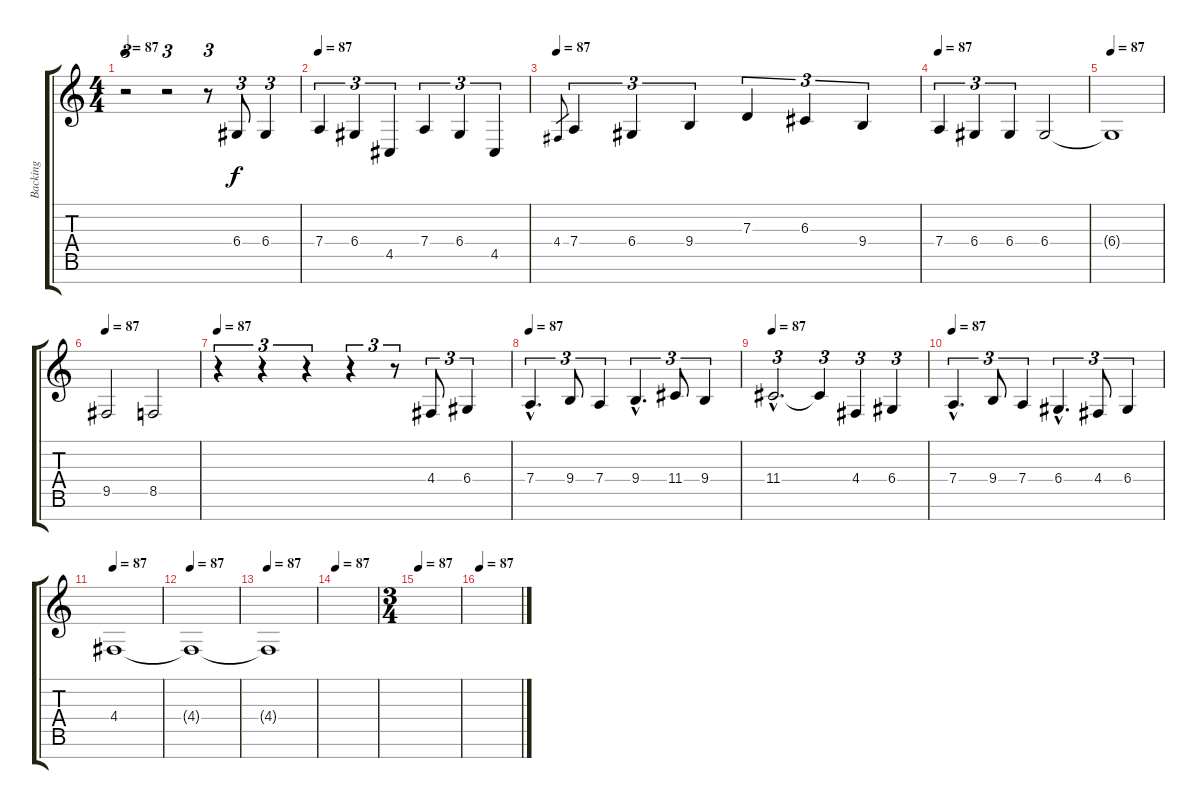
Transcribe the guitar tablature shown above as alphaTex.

\track ("Backing" "Backing") {instrument flute}
\staff {score tabs}
\tuning (E4 B3 G3 D3 A2 E2 B1) {hide}
\ts (4 4)
\tempo 87
\clef g2
\ks c
r.2{tu (3 2) dy f} r.2{tu (3 2)} r.8{tu (3 2)} 6.4.8{tu (3 2)} 6.4.4{tu (3 2)} |
\tempo 87
7.4.4{tu (3 2)} 6.4.4{tu (3 2)} 4.5.4{tu (3 2)} 7.4.4{tu (3 2)} 6.4.4{tu (3 2)} 4.5.4{tu (3 2)} |
\tempo 87
4.4.8{gr} 7.4.4{tu (3 2)} 6.4.4{tu (3 2)} 9.4.4{tu (3 2)} 7.3.4{tu (3 2)} 6.3.4{tu (3 2)} 9.4.4{tu (3 2)} |
\tempo 87
7.4.4{tu (3 2)} 6.4.4{tu (3 2)} 6.4.4{tu (3 2)} 6.4.2 |
\tempo 87
6.4{t}.1 |
\tempo 87
9.5.2 8.5.2 |
\tempo 87
r.4{tu (3 2)} r.4{tu (3 2)} r.4{tu (3 2)} r.4{tu (3 2)} r.8{tu (3 2)} 4.4.8{tu (3 2)} 6.4.4{tu (3 2)} |
\tempo 87
7.4{hac}.4{d tu (3 2)} 9.4.8{tu (3 2)} 7.4.4{tu (3 2)} 9.4{hac}.4{d tu (3 2)} 11.4.8{tu (3 2)} 9.4.4{tu (3 2)} |
\tempo 87
11.4{hac}.2{d tu (3 2)} 11.4{t}.4{tu (3 2)} 4.4.4{tu (3 2)} 6.4.4{tu (3 2)} |
\tempo 87
7.4{hac}.4{d tu (3 2)} 9.4.8{tu (3 2)} 7.4.4{tu (3 2)} 6.4{hac}.4{d tu (3 2)} 4.4.8{tu (3 2)} 6.4.4{tu (3 2)} |
\tempo 87
4.4.1 |
\tempo 87
4.4{t}.1 |
\tempo 87
4.4{t}.1 |
\tempo 90
\tempo 87
|
\ts (3 4)
\tempo 87
|
\tempo 87
